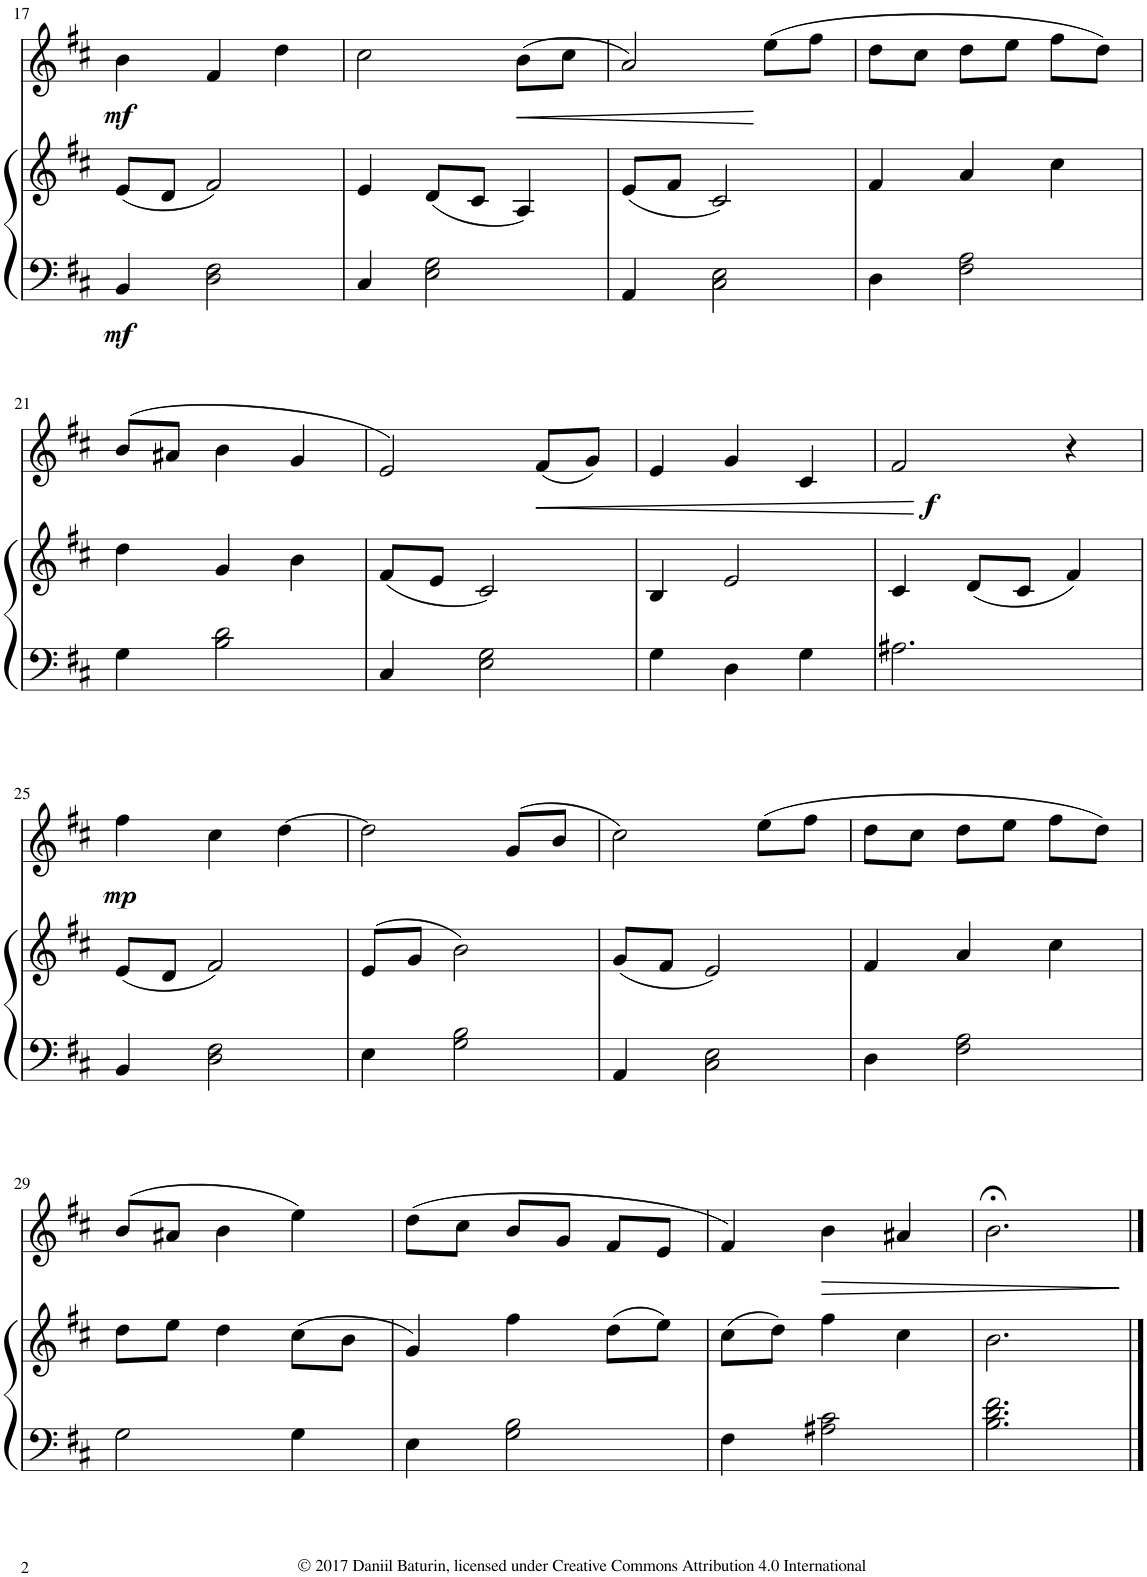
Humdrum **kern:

**kern	**kern	**dynam	**kern	**dynam
*part2	*part2	*part2	*part1	*part1
*staff3	*staff2	*staff2/3	*staff1	*staff1
*I"Piano	*	*	*I"Violin	*
*I'Pno	*	*	*I'Vln	*
!!LO:PB:g=z
*clefF4	*clefG2	*	*clefG2	*
*k[f#c#]	*k[f#c#]	*	*k[f#c#]	*
*M3/4	*M3/4	*	*M3/4	*
=17	=17	=17	=17	=17
!	!	!LO:DY:b=2	!	!LO:DY:b
4BB/	(8e/L	mf	4b\	mf
.	8d/J	.	.	.
2D\ 2F#\	2f#/)	.	4f#/	.
.	.	.	4dd\	.
=18	=18	=18	=18	=18
4C#/	4e/	.	2cc#\	.
2E\ 2G\	(8d/L	.	.	.
.	8c#/J	.	.	.
!	!	!	!	!LO:HP:b
.	4A/)	.	(8b\L	<
.	.	.	8cc#\J	.
=19	=19	=19	=19	=19
4AA/	(8e/L	.	2a/)	.
.	8f#/J	.	.	.
2C#\ 2E\	2c#/)	.	.	.
.	.	.	(8ee\L	[
.	.	.	8ff#\J	.
=20	=20	=20	=20	=20
4D\	4f#/	.	8dd\L	.
.	.	.	8cc#\J	.
2F#\ 2A\	4a/	.	8dd\L	.
.	.	.	8ee\J	.
.	4cc#\	.	8ff#\L	.
.	.	.	8dd\J)	.
!!LO:LB:g=z
=21	=21	=21	=21	=21
4G\	4dd\	.	(8b/L	.
.	.	.	8a#X/J	.
2B\ 2d\	4g/	.	4b\	.
.	4b\	.	4g/	.
=22	=22	=22	=22	=22
4C#/	(8f#/L	.	2e/)	.
.	8e/J	.	.	.
2E\ 2G\	2c#/)	.	.	.
!	!	!	!	!LO:HP:b
.	.	.	(8f#/L	<
.	.	.	8g/J)	.
=23	=23	=23	=23	=23
4G\	4B/	.	4e/	.
4D\	2e/	.	4g/	.
4G\	.	.	4c#/	.
.	.	.	.	[
=24	=24	=24	=24	=24
!	!	!	!	!LO:DY:b
2.A#X\	4c#/	.	2f#/	f
.	(8d/L	.	.	.
.	8c#/J	.	.	.
.	4f#/)	.	4r	.
!!LO:LB:g=z
=25	=25	=25	=25	=25
!	!	!	!	!LO:DY:b
4BB/	(8e/L	.	4ff#\	mp
.	8d/J	.	.	.
2D\ 2F#\	2f#/)	.	4cc#\	.
.	.	.	[4dd\	.
=26	=26	=26	=26	=26
4E\	(8e/L	.	2dd\]	.
.	8g/J	.	.	.
2G\ 2B\	2b\)	.	.	.
.	.	.	(8g/L	.
.	.	.	8b/J	.
=27	=27	=27	=27	=27
4AA/	(8g/L	.	2cc#\)	.
.	8f#/J	.	.	.
2C#\ 2E\	2e/)	.	.	.
.	.	.	(8ee\L	.
.	.	.	8ff#\J	.
=28	=28	=28	=28	=28
4D\	4f#/	.	8dd\L	.
.	.	.	8cc#\J	.
2F#\ 2A\	4a/	.	8dd\L	.
.	.	.	8ee\J	.
.	4cc#\	.	8ff#\L	.
.	.	.	8dd\J)	.
!!LO:LB:g=z
=29	=29	=29	=29	=29
2G\	8dd\L	.	(8b/L	.
.	8ee\J	.	8a#X/J	.
.	4dd\	.	4b\	.
4G\	(8cc#\L	.	4ee\)	.
.	8b\J	.	.	.
=30	=30	=30	=30	=30
4E\	4g/)	.	(8dd\L	.
.	.	.	8cc#\J	.
2G\ 2B\	4ff#\	.	8b/L	.
.	.	.	8g/J	.
.	(8dd\L	.	8f#/L	.
.	8ee\J)	.	8e/J	.
=31	=31	=31	=31	=31
4F#\	(8cc#\L	.	4f#/)	.
.	8dd\J)	.	.	.
!	!	!	!	!LO:HP:b
2A#X\ 2c#\	4ff#\	.	4b\	>
.	4cc#\	.	4a#X/	.
=32	=32	=32	=32	=32
2.B\ 2.d\ 2.f#\	2.b\	.	2.b;<\	.
.	.	.	.	]
==	==	==	==	==
*-	*-	*-	*-	*-
